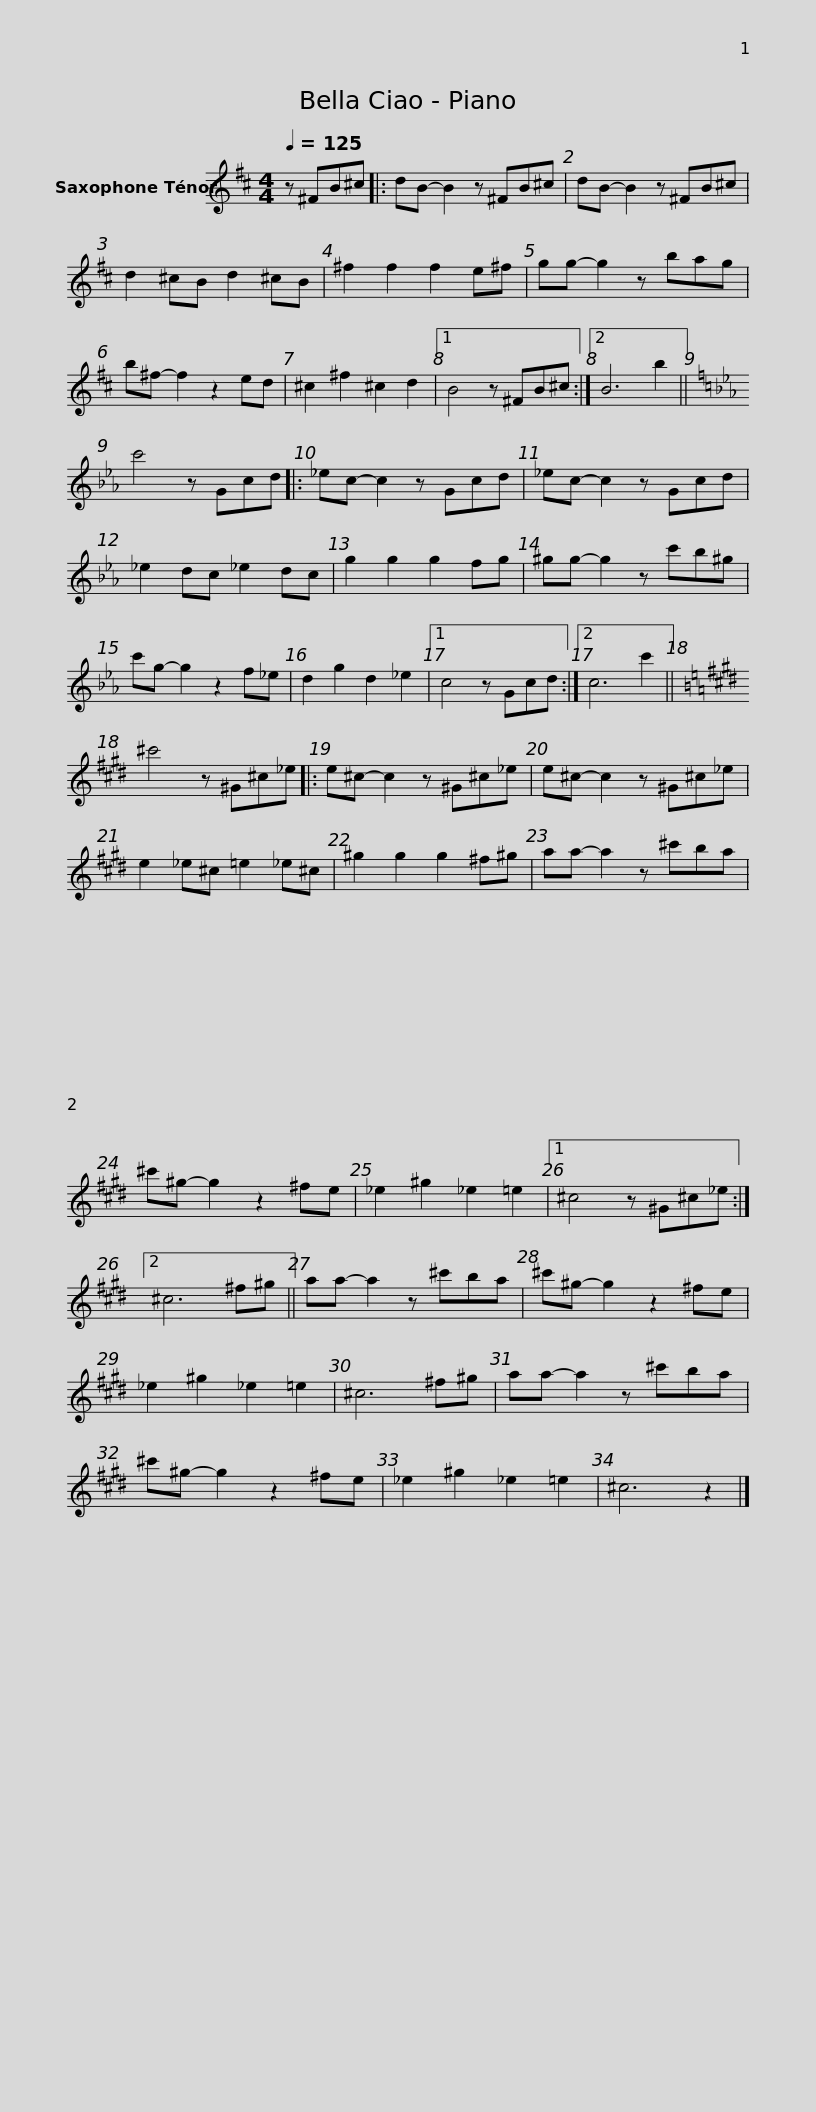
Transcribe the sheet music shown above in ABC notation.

X:1
L:1/8
Q:1/4=125
M:4/4
I:linebreak $
K:none
V:1 treble transpose=-7
V:1
[K:D] z ^FB^c |: dB- B2 z ^FB^c | dB- B2 z ^FB^c | d2 ^cB d2 ^cB | ^f2 f2 f2 e^f |$ %5
 gg- g2 z bag | b^f- f2 z2 ed | ^c2 ^f2 ^c2 d2 |1 B4 z ^FB^c :|2 B6 b2 ||$ %10
[K:Eb] c'4 z Gcd |: _ec- c2 z Gcd | _ec- c2 z Gcd | _e2 dc _e2 dc | g2 g2 g2 fg | %15
 ^gg- g2 z c'b^g |$ c'g- g2 z2 f_e | d2 g2 d2 _e2 |1 c4 z Gcd :|2 c6 c'2 || %20
[K:E] ^c'4 z ^G^c_e |: e^c- c2 z ^G^c_e |$ e^c- c2 z ^G^c_e | e2 _e^c =e2 _e^c | ^g2 g2 g2 ^f^g | %25
 aa- a2 z ^c'ba | ^c'^g- g2 z2 ^fe |$ _e2 ^g2 _e2 =e2 |1 ^c4 z ^G^c_e :|2 ^c6 ^f^g || %30
 aa- a2 z ^c'ba | ^c'^g- g2 z2 ^fe |$ _e2 ^g2 _e2 =e2 | ^c6 ^f^g | aa- a2 z ^c'ba | %35
 ^c'^g- g2 z2 ^fe | _e2 ^g2 _e2 =e2 | ^c6 z2 |] %38
